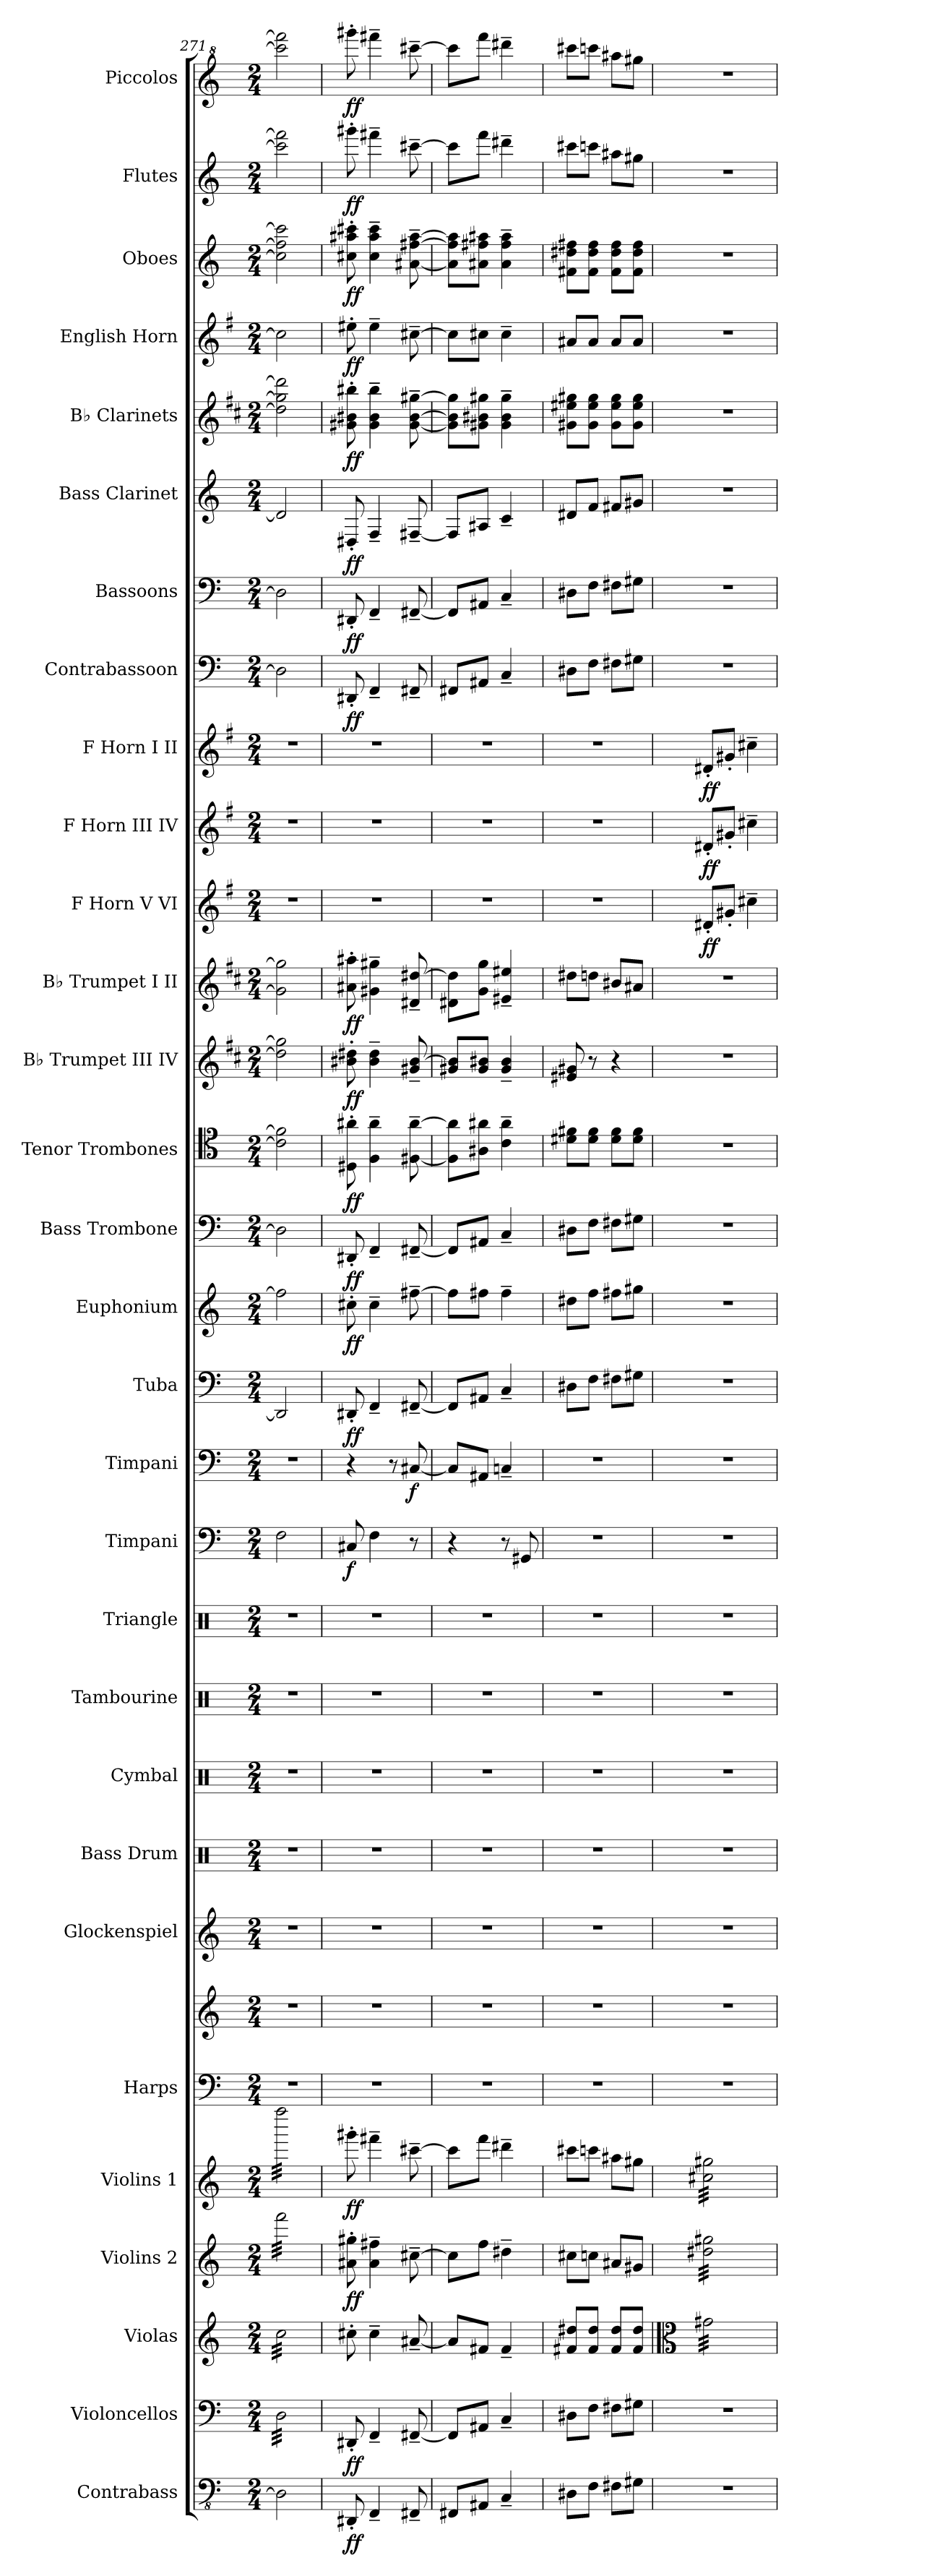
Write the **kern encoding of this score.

**kern	**dynam	**kern	**dynam	**kern	**kern	**dynam	**kern	**dynam	**kern	**kern	**kern	**kern	**kern	**kern	**kern	**kern	**dynam	**kern	**dynam	**kern	**dynam	**kern	**dynam	**kern	**dynam	**kern	**dynam	**kern	**dynam	**kern	**dynam	**kern	**dynam	**kern	**dynam	**kern	**dynam	**kern	**dynam	**kern	**dynam	**kern	**dynam	**kern	**dynam	**kern	**dynam	**kern	**dynam	**kern	**dynam	**kern	**dynam
*part30	*part30	*part29	*part29	*part28	*part27	*part27	*part26	*part26	*part25	*part25	*part24	*part23	*part22	*part21	*part20	*part19	*part19	*part18	*part18	*part17	*part17	*part16	*part16	*part15	*part15	*part14	*part14	*part13	*part13	*part12	*part12	*part11	*part11	*part10	*part10	*part9	*part9	*part8	*part8	*part7	*part7	*part6	*part6	*part5	*part5	*part4	*part4	*part3	*part3	*part2	*part2	*part1	*part1
*staff31	*staff31	*staff30	*staff30	*staff29	*staff28	*staff28	*staff27	*staff27	*staff26	*staff25	*staff24	*staff23	*staff22	*staff21	*staff20	*staff19	*staff19	*staff18	*staff18	*staff17	*staff17	*staff16	*staff16	*staff15	*staff15	*staff14	*staff14	*staff13	*staff13	*staff12	*staff12	*staff11	*staff11	*staff10	*staff10	*staff9	*staff9	*staff8	*staff8	*staff7	*staff7	*staff6	*staff6	*staff5	*staff5	*staff4	*staff4	*staff3	*staff3	*staff2	*staff2	*staff1	*staff1
*I"Contrabass	*	*I"Violoncellos	*	*I"Violas	*I"Violins 2	*	*I"Violins 1	*	*I"Harps	*	*I"Glockenspiel	*I"Bass Drum	*I"Cymbal	*I"Tambourine	*I"Triangle	*I"Timpani	*	*I"Timpani	*	*I"Tuba	*	*I"Euphonium	*	*I"Bass Trombone	*	*I"Tenor Trombones	*	*I"B♭ Trumpet III IV	*	*I"B♭ Trumpet I II	*	*I"F Horn V VI	*	*I"F Horn III IV	*	*I"F Horn I II	*	*I"Contrabassoon	*	*I"Bassoons	*	*I"Bass Clarinet	*	*I"B♭ Clarinets	*	*I"English Horn	*	*I"Oboes	*	*I"Flutes	*	*I"Piccolos	*
*I'Cb.	*	*I'Vc.	*	*I'Vla.	*I'Vln. 2	*	*I'Vln. 1	*	*I'Hrp.	*	*I'Glk.	*I'B. Dr.	*I'Cym.	*I'Tamb.	*I'Trgl.	*I'Timp.	*	*I'Timp.	*	*I'Tba.	*	*I'Euph.	*	*I'Tbn.	*	*I'Tbn.	*	*I'B♭ Tpt.	*	*I'B♭ Tpt.	*	*I'F Hn.	*	*I'F Hn.	*	*I'F Hn.	*	*I'Cbsn.	*	*I'Bsn.	*	*I'B. Cl.	*	*I'B♭ Cl.	*	*I'E. Hn.	*	*I'Ob.	*	*I'Fl.	*	*I'Picc.	*
*clefFv4	*	*clefF4	*	*clefG2	*clefG2	*	*clefG2	*	*clefF4	*clefG2	*clefG2	*clefX	*clefX	*clefX	*clefX	*clefF4	*	*clefF4	*	*clefF4	*	*clefG2	*	*clefF4	*	*clefC4	*	*clefG2	*	*clefG2	*	*clefG2	*	*clefG2	*	*clefG2	*	*clefF4	*	*clefF4	*	*clefG2	*	*clefG2	*	*clefG2	*	*clefG2	*	*clefG2	*	*clefG^2	*
*	*	*	*	*	*	*	*	*	*	*	*ITrd-14c-24	*	*	*	*	*	*	*	*	*	*	*ITrd8c14	*	*	*	*	*	*ITrd1c2	*	*ITrd1c2	*	*ITrd4c7	*	*ITrd4c7	*	*ITrd4c7	*	*ITrd7c12	*	*	*	*ITrd8c14	*	*ITrd1c2	*	*ITrd4c7	*	*	*	*	*	*	*
*k[]	*	*k[]	*	*k[]	*k[]	*	*k[]	*	*k[]	*k[]	*k[]	*k[]	*k[]	*k[]	*k[]	*k[]	*	*k[]	*	*k[]	*	*k[]	*	*k[]	*	*k[]	*	*k[]	*	*k[]	*	*k[]	*	*k[]	*	*k[]	*	*k[]	*	*k[]	*	*k[]	*	*k[]	*	*k[]	*	*k[]	*	*k[]	*	*k[]	*
*M2/4	*	*M2/4	*	*M2/4	*M2/4	*	*M2/4	*	*M2/4	*M2/4	*M2/4	*M2/4	*M2/4	*M2/4	*M2/4	*M2/4	*	*M2/4	*	*M2/4	*	*M2/4	*	*M2/4	*	*M2/4	*	*M2/4	*	*M2/4	*	*M2/4	*	*M2/4	*	*M2/4	*	*M2/4	*	*M2/4	*	*M2/4	*	*M2/4	*	*M2/4	*	*M2/4	*	*M2/4	*	*M2/4	*
=271	=271	=271	=271	=271	=271	=271	=271	=271	=271	=271	=271	=271	=271	=271	=271	=271	=271	=271	=271	=271	=271	=271	=271	=271	=271	=271	=271	=271	=271	=271	=271	=271	=271	=271	=271	=271	=271	=271	=271	=271	=271	=271	=271	=271	=271	=271	=271	=271	=271	=271	=271	=271	=271
*	*	*tremolo	*	*	*	*	*	*	*	*	*	*	*	*	*	*	*	*	*	*	*	*	*	*	*	*	*	*	*	*	*	*	*	*	*	*	*	*	*	*	*	*	*	*	*	*	*	*	*	*	*	*	*
*	*	*	*	*tremolo	*	*	*	*	*	*	*	*	*	*	*	*	*	*	*	*	*	*	*	*	*	*	*	*	*	*	*	*	*	*	*	*	*	*	*	*	*	*	*	*	*	*	*	*	*	*	*	*	*
*	*	*	*	*	*tremolo	*	*	*	*	*	*	*	*	*	*	*	*	*	*	*	*	*	*	*	*	*	*	*	*	*	*	*	*	*	*	*	*	*	*	*	*	*	*	*	*	*	*	*	*	*	*	*	*
*	*	*	*	*	*	*	*tremolo	*	*	*	*	*	*	*	*	*	*	*	*	*	*	*	*	*	*	*	*	*	*	*	*	*	*	*	*	*	*	*	*	*	*	*	*	*	*	*	*	*	*	*	*	*	*
2DD\]	.	32D\LLL	.	32cc\LLL	32fff\LLL	.	32ffff\LLL	.	2r	2r	2r	2r	2r	2r	2r	2F\	.	2r	.	2DD/]	.	2f\]	.	2D\]	.	2c\] 2f\]	.	2cc\] 2ff\]	.	2f\] 2ff\]	.	2r	.	2r	.	2r	.	2DD\]	.	2D\]	.	2D/]	.	2cc\] 2ff\] 2ccc\]	.	2f\]	.	2cc\] 2ff\] 2ccc\]	.	2ccc\] 2fff\]	.	2cccc\] 2ffff\]	.
.	.	32D\	.	32cc\	32fff\	.	32ffff\	.	.	.	.	.	.	.	.	.	.	.	.	.	.	.	.	.	.	.	.	.	.	.	.	.	.	.	.	.	.	.	.	.	.	.	.	.	.	.	.	.	.	.	.	.	.
.	.	32D\	.	32cc\	32fff\	.	32ffff\	.	.	.	.	.	.	.	.	.	.	.	.	.	.	.	.	.	.	.	.	.	.	.	.	.	.	.	.	.	.	.	.	.	.	.	.	.	.	.	.	.	.	.	.	.	.
.	.	32D\	.	32cc\	32fff\	.	32ffff\	.	.	.	.	.	.	.	.	.	.	.	.	.	.	.	.	.	.	.	.	.	.	.	.	.	.	.	.	.	.	.	.	.	.	.	.	.	.	.	.	.	.	.	.	.	.
.	.	32D\	.	32cc\	32fff\	.	32ffff\	.	.	.	.	.	.	.	.	.	.	.	.	.	.	.	.	.	.	.	.	.	.	.	.	.	.	.	.	.	.	.	.	.	.	.	.	.	.	.	.	.	.	.	.	.	.
.	.	32D\	.	32cc\	32fff\	.	32ffff\	.	.	.	.	.	.	.	.	.	.	.	.	.	.	.	.	.	.	.	.	.	.	.	.	.	.	.	.	.	.	.	.	.	.	.	.	.	.	.	.	.	.	.	.	.	.
.	.	32D\	.	32cc\	32fff\	.	32ffff\	.	.	.	.	.	.	.	.	.	.	.	.	.	.	.	.	.	.	.	.	.	.	.	.	.	.	.	.	.	.	.	.	.	.	.	.	.	.	.	.	.	.	.	.	.	.
.	.	32D\	.	32cc\	32fff\	.	32ffff\	.	.	.	.	.	.	.	.	.	.	.	.	.	.	.	.	.	.	.	.	.	.	.	.	.	.	.	.	.	.	.	.	.	.	.	.	.	.	.	.	.	.	.	.	.	.
.	.	32D\	.	32cc\	32fff\	.	32ffff\	.	.	.	.	.	.	.	.	.	.	.	.	.	.	.	.	.	.	.	.	.	.	.	.	.	.	.	.	.	.	.	.	.	.	.	.	.	.	.	.	.	.	.	.	.	.
.	.	32D\	.	32cc\	32fff\	.	32ffff\	.	.	.	.	.	.	.	.	.	.	.	.	.	.	.	.	.	.	.	.	.	.	.	.	.	.	.	.	.	.	.	.	.	.	.	.	.	.	.	.	.	.	.	.	.	.
.	.	32D\	.	32cc\	32fff\	.	32ffff\	.	.	.	.	.	.	.	.	.	.	.	.	.	.	.	.	.	.	.	.	.	.	.	.	.	.	.	.	.	.	.	.	.	.	.	.	.	.	.	.	.	.	.	.	.	.
.	.	32D\	.	32cc\	32fff\	.	32ffff\	.	.	.	.	.	.	.	.	.	.	.	.	.	.	.	.	.	.	.	.	.	.	.	.	.	.	.	.	.	.	.	.	.	.	.	.	.	.	.	.	.	.	.	.	.	.
.	.	32D\	.	32cc\	32fff\	.	32ffff\	.	.	.	.	.	.	.	.	.	.	.	.	.	.	.	.	.	.	.	.	.	.	.	.	.	.	.	.	.	.	.	.	.	.	.	.	.	.	.	.	.	.	.	.	.	.
.	.	32D\	.	32cc\	32fff\	.	32ffff\	.	.	.	.	.	.	.	.	.	.	.	.	.	.	.	.	.	.	.	.	.	.	.	.	.	.	.	.	.	.	.	.	.	.	.	.	.	.	.	.	.	.	.	.	.	.
.	.	32D\	.	32cc\	32fff\	.	32ffff\	.	.	.	.	.	.	.	.	.	.	.	.	.	.	.	.	.	.	.	.	.	.	.	.	.	.	.	.	.	.	.	.	.	.	.	.	.	.	.	.	.	.	.	.	.	.
.	.	32D\JJJ	.	32cc\JJJ	32fff\JJJ	.	32ffff\JJJ	.	.	.	.	.	.	.	.	.	.	.	.	.	.	.	.	.	.	.	.	.	.	.	.	.	.	.	.	.	.	.	.	.	.	.	.	.	.	.	.	.	.	.	.	.	.
*	*	*	*	*	*	*	*Xtremolo	*	*	*	*	*	*	*	*	*	*	*	*	*	*	*	*	*	*	*	*	*	*	*	*	*	*	*	*	*	*	*	*	*	*	*	*	*	*	*	*	*	*	*	*	*	*
*	*	*	*	*	*Xtremolo	*	*	*	*	*	*	*	*	*	*	*	*	*	*	*	*	*	*	*	*	*	*	*	*	*	*	*	*	*	*	*	*	*	*	*	*	*	*	*	*	*	*	*	*	*	*	*	*
*	*	*	*	*Xtremolo	*	*	*	*	*	*	*	*	*	*	*	*	*	*	*	*	*	*	*	*	*	*	*	*	*	*	*	*	*	*	*	*	*	*	*	*	*	*	*	*	*	*	*	*	*	*	*	*	*
*	*	*Xtremolo	*	*	*	*	*	*	*	*	*	*	*	*	*	*	*	*	*	*	*	*	*	*	*	*	*	*	*	*	*	*	*	*	*	*	*	*	*	*	*	*	*	*	*	*	*	*	*	*	*	*	*
=272	=272	=272	=272	=272	=272	=272	=272	=272	=272	=272	=272	=272	=272	=272	=272	=272	=272	=272	=272	=272	=272	=272	=272	=272	=272	=272	=272	=272	=272	=272	=272	=272	=272	=272	=272	=272	=272	=272	=272	=272	=272	=272	=272	=272	=272	=272	=272	=272	=272	=272	=272	=272	=272
!	!LO:DY:b	!	!LO:DY:b	!	!	!LO:DY:b	!	!LO:DY:b	!	!	!	!	!	!	!	!	!LO:DY:b	!	!	!	!LO:DY:b	!	!LO:DY:b	!	!LO:DY:b	!	!LO:DY:b	!	!LO:DY:b	!	!LO:DY:b	!	!	!	!	!	!	!	!LO:DY:b	!	!LO:DY:b	!	!LO:DY:b	!	!LO:DY:b	!	!LO:DY:b	!	!LO:DY:b	!	!LO:DY:b	!	!LO:DY:b
8DDD#X'/	ff	8DD#X'/	ff	8cc#X'\	8a#X\' 8gg#X\'	ff	8ggg#X'\	ff	2r	2r	2r	2r	2r	2r	2r	8C#X/	f	4r	.	8DD#X'/	ff	8c#X'\	ff	8DD#X'/	ff	8D#X\' 8a#X\'	ff	8a#X\' 8cc#X\'	ff	8g#X\' 8gg#X\'	ff	2r	.	2r	.	2r	.	8DDD#X'/	ff	8DD#X'/	ff	8DD#X'/	ff	8f#X\' 8a#X\' 8aa#X\'	ff	8a#X'\	ff	8cc#X\' 8aa#X\' 8ccc#X\'	ff	8ggg#X'\	ff	8gggg#X'\	ff
4FFF~/	.	4FF~/	.	4cc#~\	4a#\~ 4ff#X\~	.	4fff#X~\	.	.	.	.	.	.	.	.	4F\	.	.	.	4FF~/	.	4c#~\	.	4FF~/	.	4F\~ 4a#\~	.	4a#\~ 4cc#\~	.	4f#X\~ 4ff#X\~	.	.	.	.	.	.	.	4FFF~/	.	4FF~/	.	4FF~/	.	4f#\~ 4a#\~ 4aa#\~	.	4a#~\	.	4cc#\~ 4aa#\~ 4ccc#\~	.	4fff#X~\	.	4ffff#X~\	.
.	.	.	.	.	.	.	.	.	.	.	.	.	.	.	.	.	.	8r	.	.	.	.	.	.	.	.	.	.	.	.	.	.	.	.	.	.	.	.	.	.	.	.	.	.	.	.	.	.	.	.	.	.	.
!	!	!	!	!	!	!	!	!	!	!	!	!	!	!	!	!	!	!	!LO:DY:b	!	!	!	!	!	!	!	!	!	!	!	!	!	!	!	!	!	!	!	!	!	!	!	!	!	!	!	!	!	!	!	!	!	!
8FFF#X~/	.	[8FF#X~/	.	[8a#X~/	[8cc#X~\	.	[8ccc#X~\	.	.	.	.	.	.	.	.	8r	.	[8C#X/	f	[8FF#X~/	.	[8f#X~\	.	[8FF#X~/	.	[8F#X\~ [8a#\~	.	8f#X/~ [8a#/~	.	8c#X/~ [8cc#X/~	.	.	.	.	.	.	.	8FFF#X~/	.	[8FF#X~/	.	[8FF#X~/	.	[8f#\~ [8a#\~ [8ff#X\~	.	[8f#X~\	.	[8a#X\~ [8ff#X\~ [8aa#\~	.	[8ccc#X~\	.	[8cccc#X~\	.
=273	=273	=273	=273	=273	=273	=273	=273	=273	=273	=273	=273	=273	=273	=273	=273	=273	=273	=273	=273	=273	=273	=273	=273	=273	=273	=273	=273	=273	=273	=273	=273	=273	=273	=273	=273	=273	=273	=273	=273	=273	=273	=273	=273	=273	=273	=273	=273	=273	=273	=273	=273	=273	=273
8FFF#X/L	.	8FF#/L]	.	8a#/L]	8cc#\L]	.	8ccc#\L]	.	2r	2r	2r	2r	2r	2r	2r	4r	.	8C#/L]	.	8FF#/L]	.	8f#\L]	.	8FF#/L]	.	8F#\] 8a#\]L	.	8f#X/ 8a#/]L	.	8c#X\ 8cc#\]L	.	2r	.	2r	.	2r	.	8FFF#X/L	.	8FF#/L]	.	8FF#/L]	.	8f#\] 8a#\] 8ff#\]L	.	8f#\L]	.	8a#\] 8ff#\] 8aa#\]L	.	8ccc#\L]	.	8cccc#\L]	.
8AAA#X/J	.	8AA#X/J	.	8f#X/J	8ff\J	.	8fff\J	.	.	.	.	.	.	.	.	.	.	8AA#X/J	.	8AA#X/J	.	8f#X\J	.	8AA#X/J	.	8A#X\ 8a#X\J	.	8f#/ 8a#X/J	.	8f\ 8ff\J	.	.	.	.	.	.	.	8AAA#X/J	.	8AA#X/J	.	8AA#X/J	.	8f#X\ 8a#X\ 8ff#X\J	.	8f#X\J	.	8a#X\ 8ff#X\ 8aa#X\J	.	8fff\J	.	8ffff\J	.
4CC~/	.	4C~/	.	4f#~/	4dd#X~\	.	4ddd#X~\	.	.	.	.	.	.	.	.	8r	.	4Cn~/	.	4C~/	.	4f#~\	.	4C~/	.	4c\~ 4a#\~	.	4f#/~ 4a#/~	.	4d#X/~ 4dd#X/~	.	.	.	.	.	.	.	4CC~/	.	4C~/	.	4C~/	.	4f#\~ 4a#\~ 4ff#\~	.	4f#~\	.	4a#\~ 4ff#\~ 4aa#\~	.	4ddd#X~\	.	4dddd#X~\	.
.	.	.	.	.	.	.	.	.	.	.	.	.	.	.	.	8GG#X/	.	.	.	.	.	.	.	.	.	.	.	.	.	.	.	.	.	.	.	.	.	.	.	.	.	.	.	.	.	.	.	.	.	.	.	.	.
!!LO:PB:g=z
=274	=274	=274	=274	=274	=274	=274	=274	=274	=274	=274	=274	=274	=274	=274	=274	=274	=274	=274	=274	=274	=274	=274	=274	=274	=274	=274	=274	=274	=274	=274	=274	=274	=274	=274	=274	=274	=274	=274	=274	=274	=274	=274	=274	=274	=274	=274	=274	=274	=274	=274	=274	=274	=274
8DD#X\L	.	8D#X\L	.	8f#X/ 8dd#X/L	8cc#X\L	.	8ccc#X\L	.	2r	2r	2r	2r	2r	2r	2r	2r	.	2r	.	8D#X\L	.	8d#X\L	.	8D#X\L	.	8d#X\ 8f#X\L	.	8d#X/ 8f#X/	.	8cc#X\L	.	2r	.	2r	.	2r	.	8DD#X\L	.	8D#X\L	.	8D#X/L	.	8f#X\ 8dd#X\ 8ff#X\L	.	8d#X/L	.	8f#X\ 8dd#X\ 8ff#X\L	.	8ccc#X\L	.	8cccc#X\L	.
8FF\J	.	8F\J	.	8f#/ 8dd#/J	8ccn\J	.	8cccn\J	.	.	.	.	.	.	.	.	.	.	.	.	8F\J	.	8f\J	.	8F\J	.	8d#\ 8f#\J	.	8r	.	8ccn\J	.	.	.	.	.	.	.	8FF\J	.	8F\J	.	8F/J	.	8f#\ 8dd#\ 8ff#\J	.	8d#/J	.	8f#\ 8dd#\ 8ff#\J	.	8cccn\J	.	8ccccn\J	.
8FF#X\L	.	8F#X\L	.	8f#/ 8dd#/L	8a#X/L	.	8aa#X\L	.	.	.	.	.	.	.	.	.	.	.	.	8F#X\L	.	8f#X\L	.	8F#X\L	.	8d#\ 8f#\L	.	4r	.	8a#X/L	.	.	.	.	.	.	.	8FF#X\L	.	8F#X\L	.	8F#X/L	.	8f#\ 8dd#\ 8ff#\L	.	8d#/L	.	8f#\ 8dd#\ 8ff#\L	.	8aa#X\L	.	8aaa#X\L	.
8GG#X\J	.	8G#X\J	.	8f#/ 8dd#/J	8g#X/J	.	8gg#X\J	.	.	.	.	.	.	.	.	.	.	.	.	8G#X\J	.	8g#X\J	.	8G#X\J	.	8d#\ 8f#\J	.	.	.	8g#X/J	.	.	.	.	.	.	.	8GG#X\J	.	8G#X\J	.	8G#X/J	.	8f#\ 8dd#\ 8ff#\J	.	8d#/J	.	8f#\ 8dd#\ 8ff#\J	.	8gg#X\J	.	8ggg#X\J	.
=275	=275	=275	=275	=275	=275	=275	=275	=275	=275	=275	=275	=275	=275	=275	=275	=275	=275	=275	=275	=275	=275	=275	=275	=275	=275	=275	=275	=275	=275	=275	=275	=275	=275	=275	=275	=275	=275	=275	=275	=275	=275	=275	=275	=275	=275	=275	=275	=275	=275	=275	=275	=275	=275
*	*	*	*	*clefC3	*	*	*	*	*	*	*	*	*	*	*	*	*	*	*	*	*	*	*	*	*	*	*	*	*	*	*	*	*	*	*	*	*	*	*	*	*	*	*	*	*	*	*	*	*	*	*	*	*
!	!	!	!	!	!	!	!	!	!	!	!	!	!	!	!	!	!	!	!	!	!	!	!	!	!	!	!	!	!	!	!	!	!LO:DY:b	!	!LO:DY:b	!	!LO:DY:b	!	!	!	!	!	!	!	!	!	!	!	!	!	!	!	!
*	*	*	*	*tremolo	*	*	*	*	*	*	*	*	*	*	*	*	*	*	*	*	*	*	*	*	*	*	*	*	*	*	*	*	*	*	*	*	*	*	*	*	*	*	*	*	*	*	*	*	*	*	*	*	*
*	*	*	*	*	*tremolo	*	*	*	*	*	*	*	*	*	*	*	*	*	*	*	*	*	*	*	*	*	*	*	*	*	*	*	*	*	*	*	*	*	*	*	*	*	*	*	*	*	*	*	*	*	*	*	*
*	*	*	*	*	*	*	*tremolo	*	*	*	*	*	*	*	*	*	*	*	*	*	*	*	*	*	*	*	*	*	*	*	*	*	*	*	*	*	*	*	*	*	*	*	*	*	*	*	*	*	*	*	*	*	*
2r	.	2r	.	32g#X\LLL	32dd#X\ 32gg#X\LLL	.	32cc#X\ 32gg#X\LLL	.	2r	2r	2r	2r	2r	2r	2r	2r	.	2r	.	2r	.	2r	.	2r	.	2r	.	2r	.	2r	.	8G#X'/L	ff	8G#X'/L	ff	8G#X'/L	ff	2r	.	2r	.	2r	.	2r	.	2r	.	2r	.	2r	.	2r	.
.	.	.	.	32g#X\	32dd#X\ 32gg#X\	.	32cc#X\ 32gg#X\	.	.	.	.	.	.	.	.	.	.	.	.	.	.	.	.	.	.	.	.	.	.	.	.	.	.	.	.	.	.	.	.	.	.	.	.	.	.	.	.	.	.	.	.	.	.
.	.	.	.	32g#X\	32dd#X\ 32gg#X\	.	32cc#X\ 32gg#X\	.	.	.	.	.	.	.	.	.	.	.	.	.	.	.	.	.	.	.	.	.	.	.	.	.	.	.	.	.	.	.	.	.	.	.	.	.	.	.	.	.	.	.	.	.	.
.	.	.	.	32g#X\	32dd#X\ 32gg#X\	.	32cc#X\ 32gg#X\	.	.	.	.	.	.	.	.	.	.	.	.	.	.	.	.	.	.	.	.	.	.	.	.	.	.	.	.	.	.	.	.	.	.	.	.	.	.	.	.	.	.	.	.	.	.
.	.	.	.	32g#X\	32dd#X\ 32gg#X\	.	32cc#X\ 32gg#X\	.	.	.	.	.	.	.	.	.	.	.	.	.	.	.	.	.	.	.	.	.	.	.	.	8c#X'/J	.	8c#X'/J	.	8c#X'/J	.	.	.	.	.	.	.	.	.	.	.	.	.	.	.	.	.
.	.	.	.	32g#X\	32dd#X\ 32gg#X\	.	32cc#X\ 32gg#X\	.	.	.	.	.	.	.	.	.	.	.	.	.	.	.	.	.	.	.	.	.	.	.	.	.	.	.	.	.	.	.	.	.	.	.	.	.	.	.	.	.	.	.	.	.	.
.	.	.	.	32g#X\	32dd#X\ 32gg#X\	.	32cc#X\ 32gg#X\	.	.	.	.	.	.	.	.	.	.	.	.	.	.	.	.	.	.	.	.	.	.	.	.	.	.	.	.	.	.	.	.	.	.	.	.	.	.	.	.	.	.	.	.	.	.
.	.	.	.	32g#X\	32dd#X\ 32gg#X\	.	32cc#X\ 32gg#X\	.	.	.	.	.	.	.	.	.	.	.	.	.	.	.	.	.	.	.	.	.	.	.	.	.	.	.	.	.	.	.	.	.	.	.	.	.	.	.	.	.	.	.	.	.	.
.	.	.	.	32g#X\	32dd#X\ 32gg#X\	.	32cc#X\ 32gg#X\	.	.	.	.	.	.	.	.	.	.	.	.	.	.	.	.	.	.	.	.	.	.	.	.	4f#X~\	.	4f#X~\	.	4f#X~\	.	.	.	.	.	.	.	.	.	.	.	.	.	.	.	.	.
.	.	.	.	32g#X\	32dd#X\ 32gg#X\	.	32cc#X\ 32gg#X\	.	.	.	.	.	.	.	.	.	.	.	.	.	.	.	.	.	.	.	.	.	.	.	.	.	.	.	.	.	.	.	.	.	.	.	.	.	.	.	.	.	.	.	.	.	.
.	.	.	.	32g#X\	32dd#X\ 32gg#X\	.	32cc#X\ 32gg#X\	.	.	.	.	.	.	.	.	.	.	.	.	.	.	.	.	.	.	.	.	.	.	.	.	.	.	.	.	.	.	.	.	.	.	.	.	.	.	.	.	.	.	.	.	.	.
.	.	.	.	32g#X\	32dd#X\ 32gg#X\	.	32cc#X\ 32gg#X\	.	.	.	.	.	.	.	.	.	.	.	.	.	.	.	.	.	.	.	.	.	.	.	.	.	.	.	.	.	.	.	.	.	.	.	.	.	.	.	.	.	.	.	.	.	.
.	.	.	.	32g#X\	32dd#X\ 32gg#X\	.	32cc#X\ 32gg#X\	.	.	.	.	.	.	.	.	.	.	.	.	.	.	.	.	.	.	.	.	.	.	.	.	.	.	.	.	.	.	.	.	.	.	.	.	.	.	.	.	.	.	.	.	.	.
.	.	.	.	32g#X\	32dd#X\ 32gg#X\	.	32cc#X\ 32gg#X\	.	.	.	.	.	.	.	.	.	.	.	.	.	.	.	.	.	.	.	.	.	.	.	.	.	.	.	.	.	.	.	.	.	.	.	.	.	.	.	.	.	.	.	.	.	.
.	.	.	.	32g#X\	32dd#X\ 32gg#X\	.	32cc#X\ 32gg#X\	.	.	.	.	.	.	.	.	.	.	.	.	.	.	.	.	.	.	.	.	.	.	.	.	.	.	.	.	.	.	.	.	.	.	.	.	.	.	.	.	.	.	.	.	.	.
.	.	.	.	32g#X\JJJ	32dd#X\ 32gg#X\JJJ	.	32cc#X\ 32gg#X\JJJ	.	.	.	.	.	.	.	.	.	.	.	.	.	.	.	.	.	.	.	.	.	.	.	.	.	.	.	.	.	.	.	.	.	.	.	.	.	.	.	.	.	.	.	.	.	.
*	*	*	*	*	*	*	*Xtremolo	*	*	*	*	*	*	*	*	*	*	*	*	*	*	*	*	*	*	*	*	*	*	*	*	*	*	*	*	*	*	*	*	*	*	*	*	*	*	*	*	*	*	*	*	*	*
*	*	*	*	*	*Xtremolo	*	*	*	*	*	*	*	*	*	*	*	*	*	*	*	*	*	*	*	*	*	*	*	*	*	*	*	*	*	*	*	*	*	*	*	*	*	*	*	*	*	*	*	*	*	*	*	*
*	*	*	*	*Xtremolo	*	*	*	*	*	*	*	*	*	*	*	*	*	*	*	*	*	*	*	*	*	*	*	*	*	*	*	*	*	*	*	*	*	*	*	*	*	*	*	*	*	*	*	*	*	*	*	*	*
=	=	=	=	=	=	=	=	=	=	=	=	=	=	=	=	=	=	=	=	=	=	=	=	=	=	=	=	=	=	=	=	=	=	=	=	=	=	=	=	=	=	=	=	=	=	=	=	=	=	=	=	=	=
*-	*-	*-	*-	*-	*-	*-	*-	*-	*-	*-	*-	*-	*-	*-	*-	*-	*-	*-	*-	*-	*-	*-	*-	*-	*-	*-	*-	*-	*-	*-	*-	*-	*-	*-	*-	*-	*-	*-	*-	*-	*-	*-	*-	*-	*-	*-	*-	*-	*-	*-	*-	*-	*-
